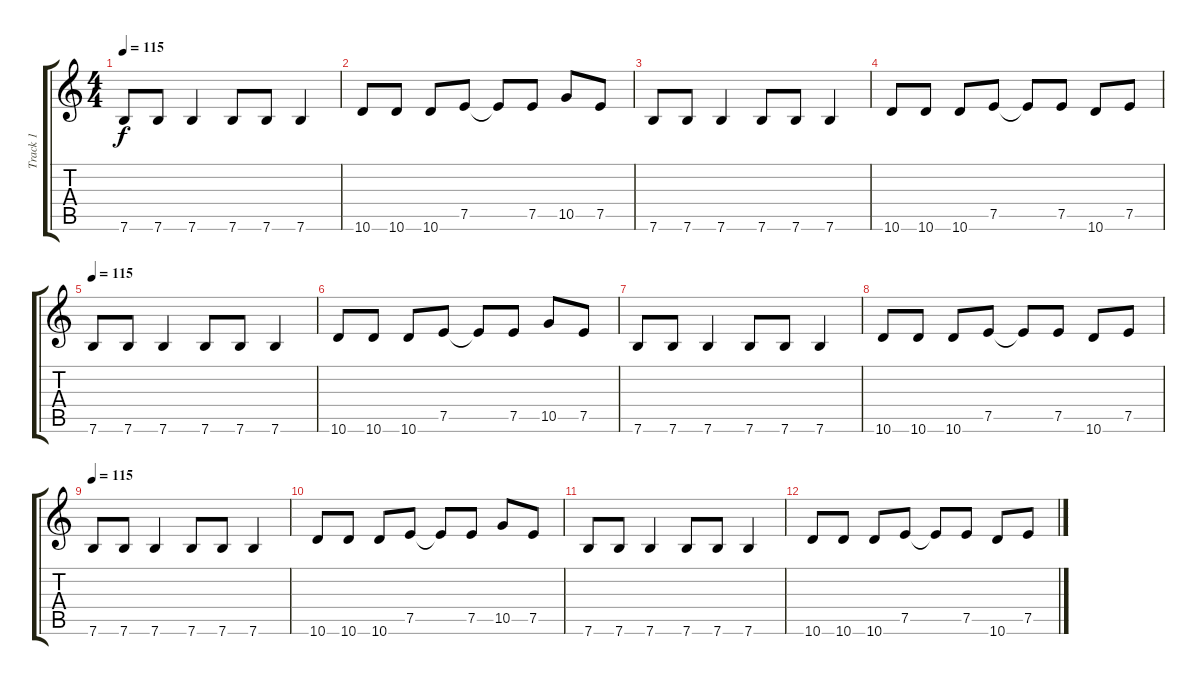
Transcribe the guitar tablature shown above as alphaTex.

\track ("Track 1" "Track 1") {instrument electricguitarclean}
\staff {score tabs}
\tuning (E4 B3 G3 D3 A2 E2) {hide}
\ts (4 4)
\tempo 115
\clef g2
\ks c
7.6.8{dy f} 7.6.8 7.6.4 7.6.8 7.6.8 7.6.4 |
10.6.8 10.6.8 10.6.8 7.5.8 7.5{t}.8 7.5.8 10.5.8 7.5.8 |
7.6.8 7.6.8 7.6.4 7.6.8 7.6.8 7.6.4 |
10.6.8 10.6.8 10.6.8 7.5.8 7.5{t}.8 7.5.8 10.6.8 7.5.8 |
\tempo 115
7.6.8 7.6.8 7.6.4 7.6.8 7.6.8 7.6.4 |
10.6.8 10.6.8 10.6.8 7.5.8 7.5{t}.8 7.5.8 10.5.8 7.5.8 |
7.6.8 7.6.8 7.6.4 7.6.8 7.6.8 7.6.4 |
10.6.8 10.6.8 10.6.8 7.5.8 7.5{t}.8 7.5.8 10.6.8 7.5.8 |
\tempo 115
7.6.8 7.6.8 7.6.4 7.6.8 7.6.8 7.6.4 |
10.6.8 10.6.8 10.6.8 7.5.8 7.5{t}.8 7.5.8 10.5.8 7.5.8 |
7.6.8 7.6.8 7.6.4 7.6.8 7.6.8 7.6.4 |
10.6.8 10.6.8 10.6.8 7.5.8 7.5{t}.8 7.5.8 10.6.8 7.5.8
